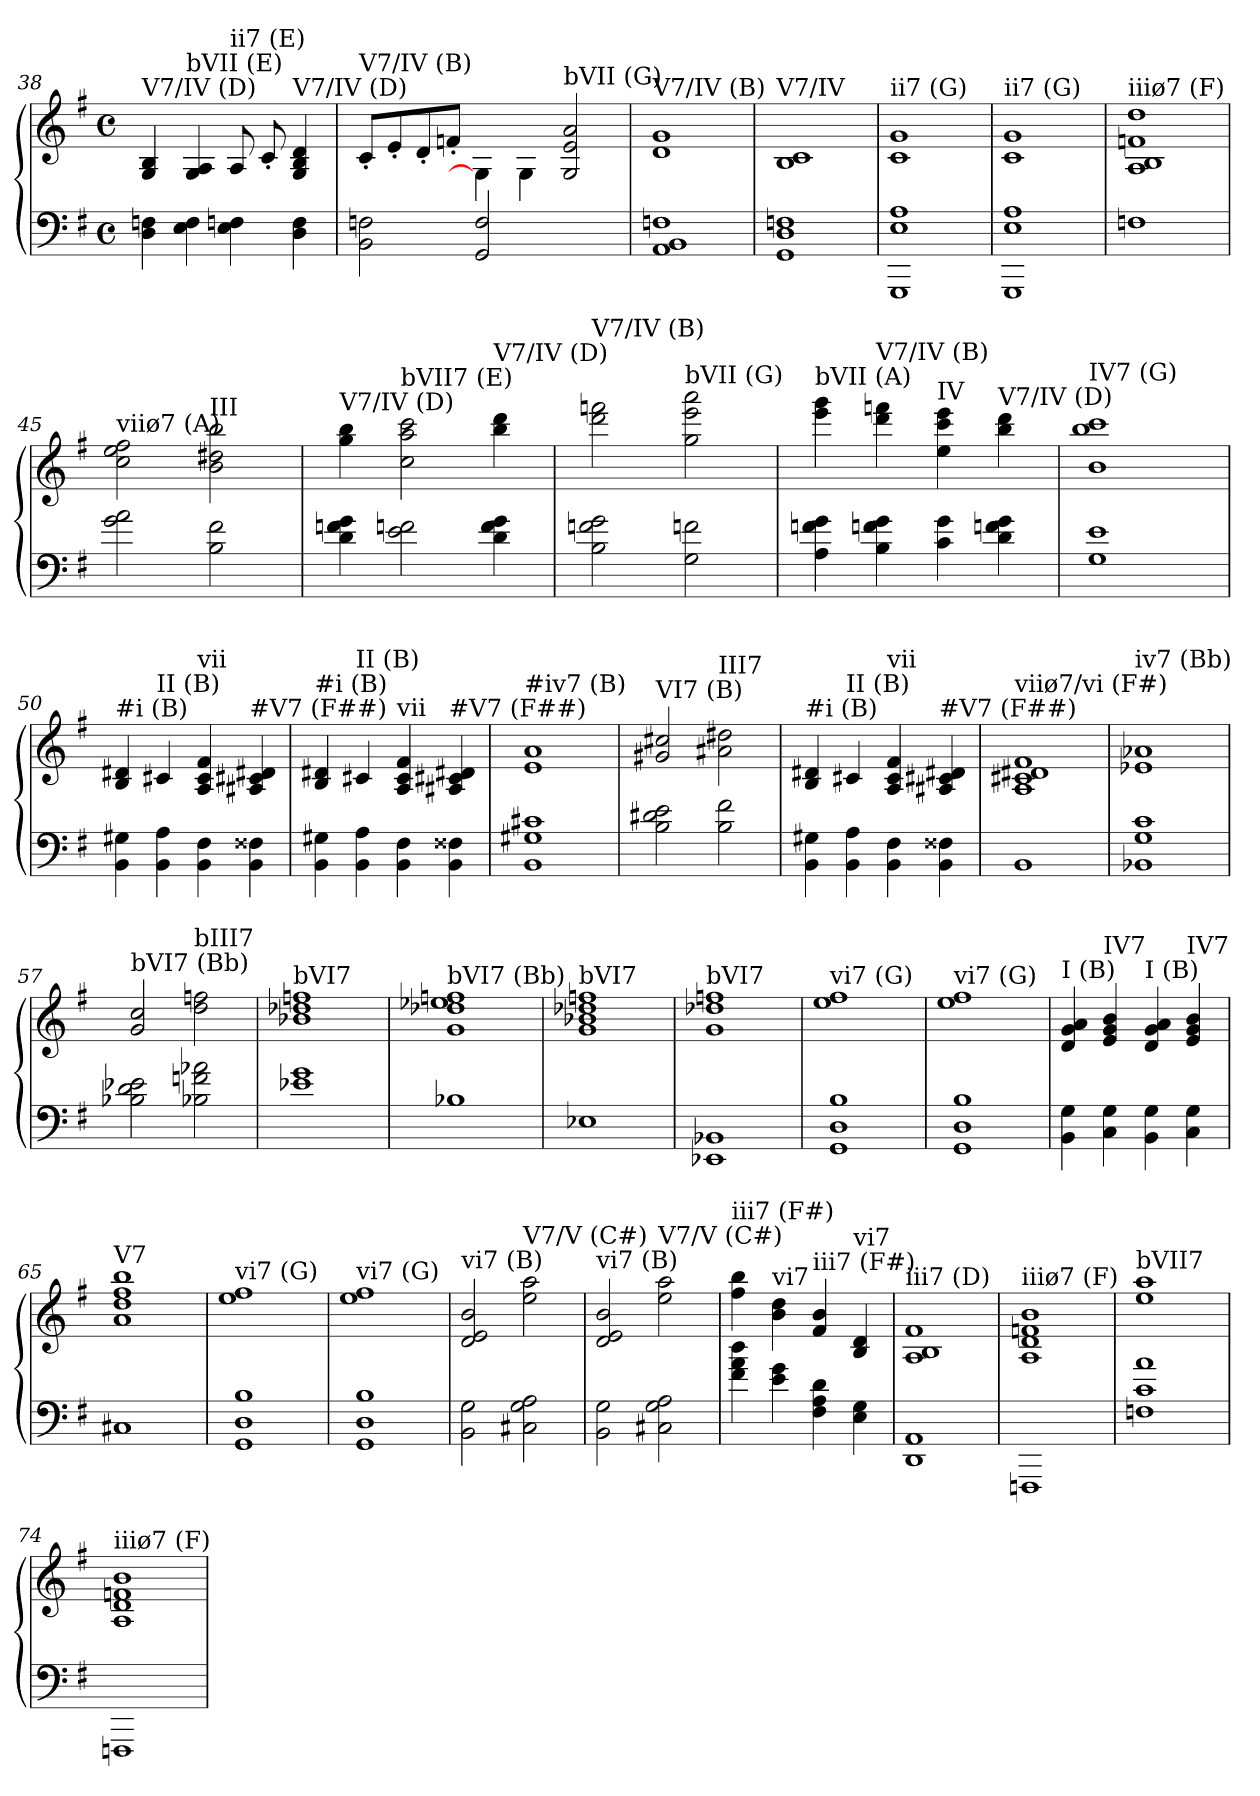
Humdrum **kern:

**kern	**kern
*part2	*part1
*staff2	*staff1
*clefF4	*clefG2
*k[f#]	*k[f#]
*G:	*G:
*M4/4	*M4/4
*met(c)	*met(c)
=38	=38
!	!LO:TX:a:t=V7/IV (D)
4D 4Fn	4G 4B
!	!LO:TX:a:t=bVII (E)
4E 4F	4G 4A
!	!LO:TX:a:t=ii7 (E)
4E 4Fn	8A/L
.	8c'/
!	!LO:TX:a:t=V7/IV (D)
4D 4F	4G 4B 4d
=39	=39
!	!LO:TX:a:t=V7/IV (B)
2BB 2Fn	8c'/L
.	8e'/
.	8d'/
.	8fn'/J
2GG 2F	4G\]
.	4G\
!	!LO:TX:a:t=bVII (G)
2ryy	2G 2e 2a
=40	=40
!	!LO:TX:a:t=V7/IV (B)
1AA 1BB 1Fn	1d 1g
=41	=41
!	!LO:TX:a:t=V7/IV
1GG 1D 1Fn	1B 1c
=42	=42
!	!LO:TX:a:t=ii7 (G)
1GGG 1E 1A	1c 1g
=43	=43
!	!LO:TX:a:t=ii7 (G)
1GGG 1E 1A	1c 1g
=44	=44
!	!LO:TX:a:t=iiiø7 (F)
1Fn	1A 1B 1fn 1dd
=45	=45
!	!LO:TX:a:t=viiø7 (A)
2g 2a	2cc 2ee 2ff#
!	!LO:TX:a:t=III
2B 2f#	2b 2dd#X 2bb
=46	=46
!	!LO:TX:a:t=V7/IV (D)
4d 4fn 4g	4gg 4bb
!	!LO:TX:a:t=bVII7 (E)
2e 2fn	2cc 2aa 2ccc
!	!LO:TX:a:t=V7/IV (D)
4d 4f 4g	4bb 4ddd
=47	=47
!	!LO:TX:a:t=V7/IV (B)
2B 2fn 2g	2ddd 2fffn
!	!LO:TX:a:t=bVII (G)
2G 2fn	2gg 2eee 2aaa
=48	=48
!	!LO:TX:a:t=bVII (A)
4A 4fn 4g	4eee 4ggg
!	!LO:TX:a:t=V7/IV (B)
4B 4fn 4g	4ddd 4fffn
!	!LO:TX:a:t=IV
4c 4g	4ee 4ccc 4eee
!	!LO:TX:a:t=V7/IV (D)
4d 4fn 4g	4bb 4ddd
=49	=49
!	!LO:TX:a:t=IV7 (G)
1G 1e	1b 1bb 1ccc
=50	=50
!	!LO:TX:a:t=#i (B)
4BB 4G#X	4B 4d#X
!	!LO:TX:a:t=II (B)
4BB 4A	4c#X
!	!LO:TX:a:t=vii
4BB 4F#	4A 4c# 4f#
!	!LO:TX:a:t=#V7 (F##)
4BB 4F##X	4A#X 4c#X 4d#X
=51	=51
!	!LO:TX:a:t=#i (B)
4BB 4G#X	4B 4d#X
!	!LO:TX:a:t=II (B)
4BB 4A	4c#X
!	!LO:TX:a:t=vii
4BB 4F#	4A 4c# 4f#
!	!LO:TX:a:t=#V7 (F##)
4BB 4F##X	4A#X 4c#X 4d#X
=52	=52
!	!LO:TX:a:t=#iv7 (B)
1BB 1G#X 1c#X	1e 1a
=53	=53
!	!LO:TX:a:t=VI7 (B)
2B 2d#X 2e	2g#X 2cc#X
!	!LO:TX:a:t=III7
2B 2f#	2a#X 2dd#X
=54	=54
!	!LO:TX:a:t=#i (B)
4BB 4G#X	4B 4d#X
!	!LO:TX:a:t=II (B)
4BB 4A	4c#X
!	!LO:TX:a:t=vii
4BB 4F#	4A 4c# 4f#
!	!LO:TX:a:t=#V7 (F##)
4BB 4F##X	4A#X 4c#X 4d#X
=55	=55
!	!LO:TX:a:t=viiø7/vi (F#)
1BB	1A 1c#X 1d#X 1f#
=56	=56
!	!LO:TX:a:t=iv7 (Bb)
1BB-X 1G 1c	1e-X 1a-X
=57	=57
!	!LO:TX:a:t=bVI7 (Bb)
2B-X 2d 2e-X	2g 2cc
!	!LO:TX:a:t=bIII7
2B-X 2fn 2a-X	2dd 2ffn
=58	=58
!	!LO:TX:a:t=bVI7
1e-X 1g	1b-X 1dd-X 1ffn
=59	=59
!	!LO:TX:a:t=bVI7 (Bb)
1B-X	1g 1dd-X 1ee-X 1ffn
=60	=60
!	!LO:TX:a:t=bVI7
1E-X	1g 1b-X 1dd-X 1ffn
=61	=61
!	!LO:TX:a:t=bVI7
1EE-X 1BB-X	1g 1dd-X 1ffn
=62	=62
!	!LO:TX:a:t=vi7 (G)
1GG 1D 1B	1ee 1ff#
=63	=63
!	!LO:TX:a:t=vi7 (G)
1GG 1D 1B	1ee 1ff#
=64	=64
!	!LO:TX:a:t=I (B)
4BB 4G	4d 4g 4a
!	!LO:TX:a:t=IV7
4C 4G	4e 4g 4b
!	!LO:TX:a:t=I (B)
4BB 4G	4d 4g 4a
!	!LO:TX:a:t=IV7
4C 4G	4e 4g 4b
=65	=65
!	!LO:TX:a:t=V7
1C#X	1a 1dd 1ff# 1bb
=66	=66
!	!LO:TX:a:t=vi7 (G)
1GG 1D 1B	1ee 1ff#
=67	=67
!	!LO:TX:a:t=vi7 (G)
1GG 1D 1B	1ee 1ff#
=68	=68
!	!LO:TX:a:t=vi7 (B)
2BB 2G	2d 2e 2b
!	!LO:TX:a:t=V7/V (C#)
2C#X 2G 2A	2ee 2aa
=69	=69
!	!LO:TX:a:t=vi7 (B)
2BB 2G	2d 2e 2b
!	!LO:TX:a:t=V7/V (C#)
2C#X 2G 2A	2ee 2aa
=70	=70
!	!LO:TX:a:t=iii7 (F#)
4f# 4a 4dd	4ff# 4bb
!	!LO:TX:a:t=vi7
4e 4g	4b 4dd
!	!LO:TX:a:t=iii7 (F#)
4F# 4A 4d	4f# 4b
!	!LO:TX:a:t=vi7
4E 4G	4B 4d
=71	=71
!	!LO:TX:a:t=iii7 (D)
1DD 1AA	1A 1B 1f#
=72	=72
!	!LO:TX:a:t=iiiø7 (F)
1FFFn	1A 1d 1fn 1b
=73	=73
!	!LO:TX:a:t=bVII7
1Fn 1c 1a	1ee 1aa
=74	=74
!	!LO:TX:a:t=iiiø7 (F)
1FFFn	1A 1d 1fn 1b
=	=
*-	*-
